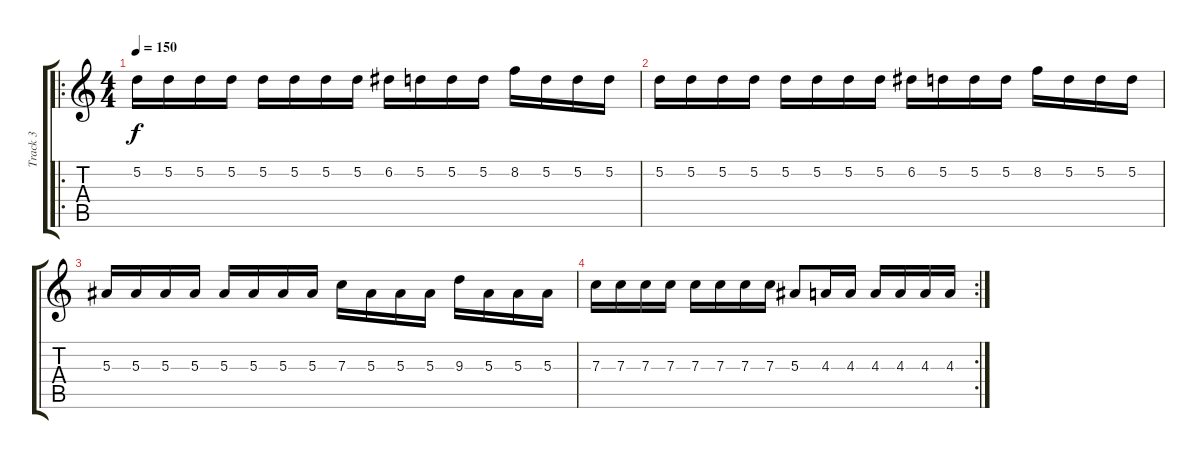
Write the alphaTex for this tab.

\track ("Track 3" "Track 3") {instrument distortionguitar}
\staff {score tabs}
\tuning (D4 A3 F3 C3 G2 D2) {hide}
\ro
\ts (4 4)
\tempo 150
\clef g2
\ks c
5.2.16{dy f} 5.2.16 5.2.16 5.2.16 5.2.16 5.2.16 5.2.16 5.2.16 6.2.16 5.2.16 5.2.16 5.2.16 8.2.16 5.2.16 5.2.16 5.2.16 |
5.2.16 5.2.16 5.2.16 5.2.16 5.2.16 5.2.16 5.2.16 5.2.16 6.2.16 5.2.16 5.2.16 5.2.16 8.2.16 5.2.16 5.2.16 5.2.16 |
5.3.16 5.3.16 5.3.16 5.3.16 5.3.16 5.3.16 5.3.16 5.3.16 7.3.16 5.3.16 5.3.16 5.3.16 9.3.16 5.3.16 5.3.16 5.3.16 |
\rc 2
7.3.16 7.3.16 7.3.16 7.3.16 7.3.16 7.3.16 7.3.16 7.3.16 5.3.8 4.3.16 4.3.16 4.3.16 4.3.16 4.3.16 4.3.16
